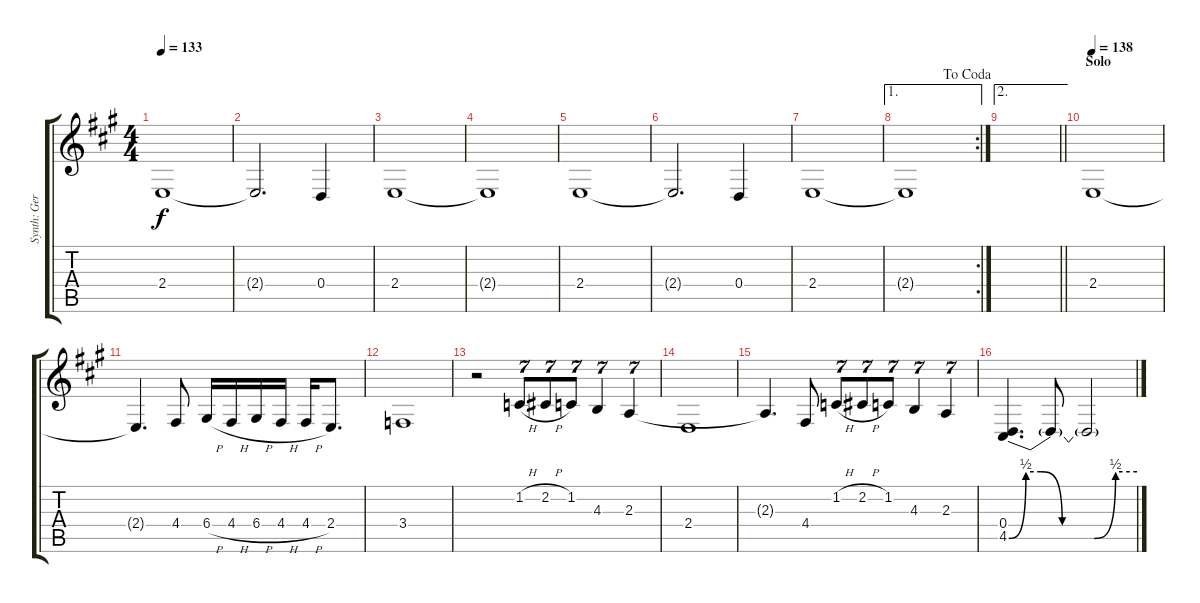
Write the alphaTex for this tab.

\track ("Synth: Gerald" "Synth: Ger") {instrument stringensemble1}
\staff {score tabs}
\tuning (E4 B3 G3 D3 A2 E2) {hide}
\ts (4 4)
\tempo 133
\clef g2
\ks a
2.4.1{dy f} |
2.4{t}.2{d} 0.4.4 |
2.4.1 |
2.4{t}.1 |
2.4.1 |
2.4{t}.2{d} 0.4.4 |
2.4.1 |
\ae 1
\rc 2
\jump dacoda
2.4{t}.1 |
\ae 2
\barLineRight lightlight
|
\section ("" "Solo")
\tempo 138
2.4.1{instrument pad1newage} |
2.4{t}.4{d} 4.4.8 6.4{h}.16 4.4{h}.16 6.4{h}.16 4.4{h}.16 4.4{h}.16 2.4.8{d} |
3.4.1 |
r.2 1.2{h}.8{tu (7 4)} 2.2{h}.8{tu (7 4)} 1.2.8{tu (7 4)} 4.3.4{tu (7 4)} 2.3.4{tu (7 4)} |
2.4.1 |
2.3{t}.4{d} 4.4.8 1.2{h}.8{tu (7 4)} 2.2{h}.8{tu (7 4)} 1.2.8{tu (7 4)} 4.3.4{tu (7 4)} 2.3.4{tu (7 4)} |
(0.4 4.5{be (custom 0 0 8 2 15 2 25 0 40 0 50 2 60 2)}).4{d} 4.5{t}.8 4.5{t}.2
